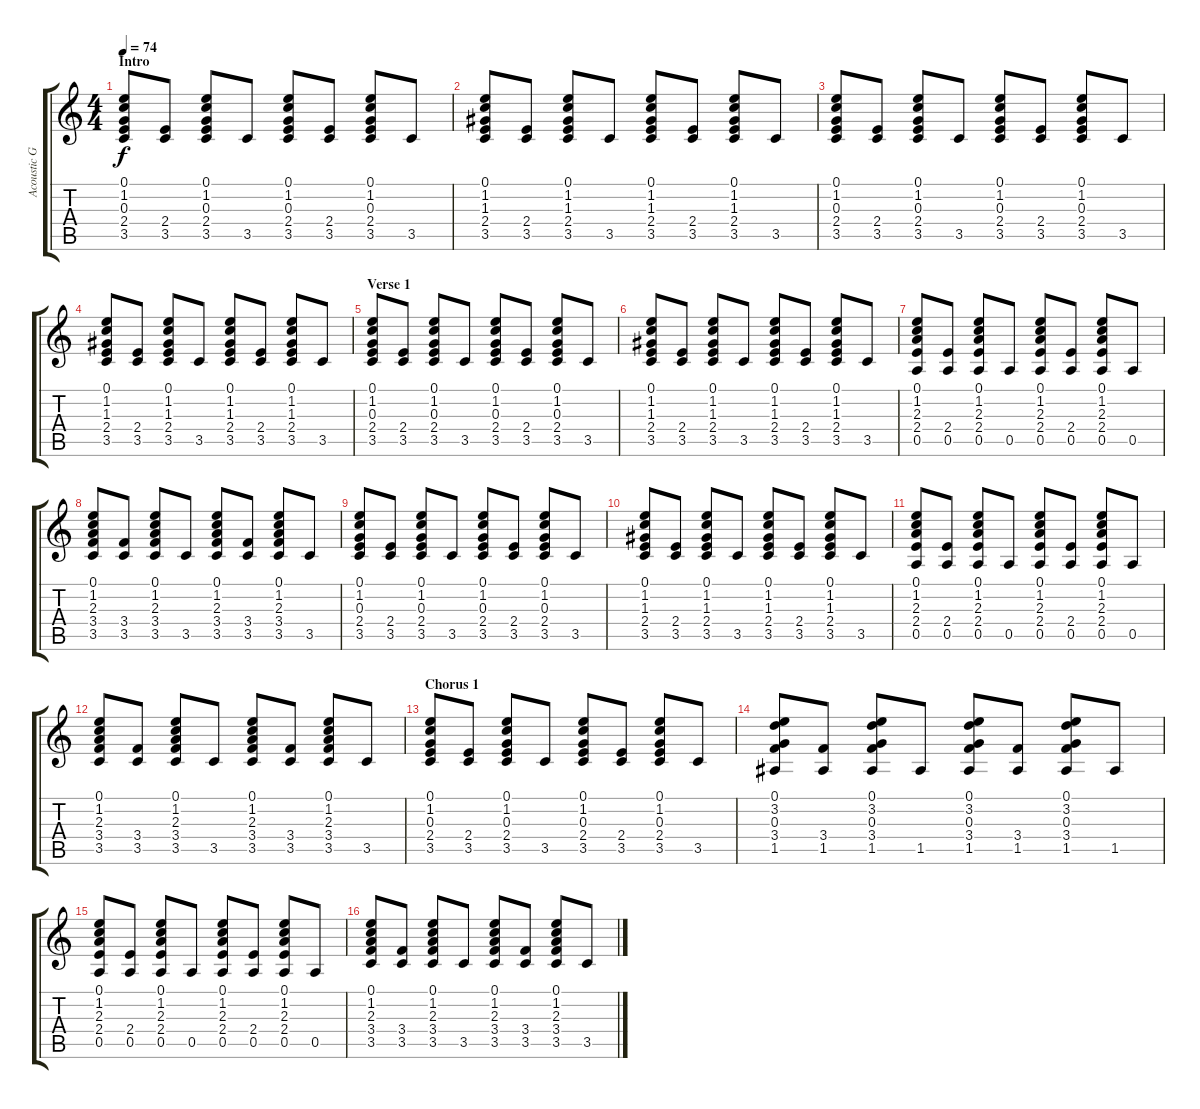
\track ("Acoustic Guitar" "Acoustic G") {instrument acousticguitarsteel}
\staff {score tabs}
\tuning (E4 B3 G3 D3 A2 E2) {hide}
\ts (4 4)
\section ("" "Intro")
\tempo 74
\clef g2
\ks c
(0.1 1.2 0.3 2.4 3.5).8{dy f instrument acousticguitarsteel} (2.4 3.5).8 (0.1 1.2 0.3 2.4 3.5).8 3.5.8 (0.1 1.2 0.3 2.4 3.5).8 (2.4 3.5).8 (0.1 1.2 0.3 2.4 3.5).8 3.5.8 |
(0.1 1.2 1.3 2.4 3.5).8 (2.4 3.5).8 (0.1 1.2 1.3 2.4 3.5).8 3.5.8 (0.1 1.2 1.3 2.4 3.5).8 (2.4 3.5).8 (0.1 1.2 1.3 2.4 3.5).8 3.5.8 |
(0.1 1.2 0.3 2.4 3.5).8 (2.4 3.5).8 (0.1 1.2 0.3 2.4 3.5).8 3.5.8 (0.1 1.2 0.3 2.4 3.5).8 (2.4 3.5).8 (0.1 1.2 0.3 2.4 3.5).8 3.5.8 |
(0.1 1.2 1.3 2.4 3.5).8 (2.4 3.5).8 (0.1 1.2 1.3 2.4 3.5).8 3.5.8 (0.1 1.2 1.3 2.4 3.5).8 (2.4 3.5).8 (0.1 1.2 1.3 2.4 3.5).8 3.5.8 |
\section ("" "Verse 1")
(0.1 1.2 0.3 2.4 3.5).8 (2.4 3.5).8 (0.1 1.2 0.3 2.4 3.5).8 3.5.8 (0.1 1.2 0.3 2.4 3.5).8 (2.4 3.5).8 (0.1 1.2 0.3 2.4 3.5).8 3.5.8 |
(0.1 1.2 1.3 2.4 3.5).8 (2.4 3.5).8 (0.1 1.2 1.3 2.4 3.5).8 3.5.8 (0.1 1.2 1.3 2.4 3.5).8 (2.4 3.5).8 (0.1 1.2 1.3 2.4 3.5).8 3.5.8 |
(0.1 1.2 2.3 2.4 0.5).8 (2.4 0.5).8 (0.1 1.2 2.3 2.4 0.5).8 0.5.8 (0.1 1.2 2.3 2.4 0.5).8 (2.4 0.5).8 (0.1 1.2 2.3 2.4 0.5).8 0.5.8 |
(0.1 1.2 2.3 3.4 3.5).8 (3.4 3.5).8 (0.1 1.2 2.3 3.4 3.5).8 3.5.8 (0.1 1.2 2.3 3.4 3.5).8 (3.4 3.5).8 (0.1 1.2 2.3 3.4 3.5).8 3.5.8 |
(0.1 1.2 0.3 2.4 3.5).8 (2.4 3.5).8 (0.1 1.2 0.3 2.4 3.5).8 3.5.8 (0.1 1.2 0.3 2.4 3.5).8 (2.4 3.5).8 (0.1 1.2 0.3 2.4 3.5).8 3.5.8 |
(0.1 1.2 1.3 2.4 3.5).8 (2.4 3.5).8 (0.1 1.2 1.3 2.4 3.5).8 3.5.8 (0.1 1.2 1.3 2.4 3.5).8 (2.4 3.5).8 (0.1 1.2 1.3 2.4 3.5).8 3.5.8 |
(0.1 1.2 2.3 2.4 0.5).8 (2.4 0.5).8 (0.1 1.2 2.3 2.4 0.5).8 0.5.8 (0.1 1.2 2.3 2.4 0.5).8 (2.4 0.5).8 (0.1 1.2 2.3 2.4 0.5).8 0.5.8 |
(0.1 1.2 2.3 3.4 3.5).8 (3.4 3.5).8 (0.1 1.2 2.3 3.4 3.5).8 3.5.8 (0.1 1.2 2.3 3.4 3.5).8 (3.4 3.5).8 (0.1 1.2 2.3 3.4 3.5).8 3.5.8 |
\section ("" "Chorus 1")
(0.1 1.2 0.3 2.4 3.5).8 (2.4 3.5).8 (0.1 1.2 0.3 2.4 3.5).8 3.5.8 (0.1 1.2 0.3 2.4 3.5).8 (2.4 3.5).8 (0.1 1.2 0.3 2.4 3.5).8 3.5.8 |
(0.1 3.2 0.3 3.4 1.5).8 (3.4 1.5).8 (0.1 3.2 0.3 3.4 1.5).8 1.5.8 (0.1 3.2 0.3 3.4 1.5).8 (3.4 1.5).8 (0.1 3.2 0.3 3.4 1.5).8 1.5.8 |
(0.1 1.2 2.3 2.4 0.5).8 (2.4 0.5).8 (0.1 1.2 2.3 2.4 0.5).8 0.5.8 (0.1 1.2 2.3 2.4 0.5).8 (2.4 0.5).8 (0.1 1.2 2.3 2.4 0.5).8 0.5.8 |
(0.1 1.2 2.3 3.4 3.5).8 (3.4 3.5).8 (0.1 1.2 2.3 3.4 3.5).8 3.5.8 (0.1 1.2 2.3 3.4 3.5).8 (3.4 3.5).8 (0.1 1.2 2.3 3.4 3.5).8 3.5.8
